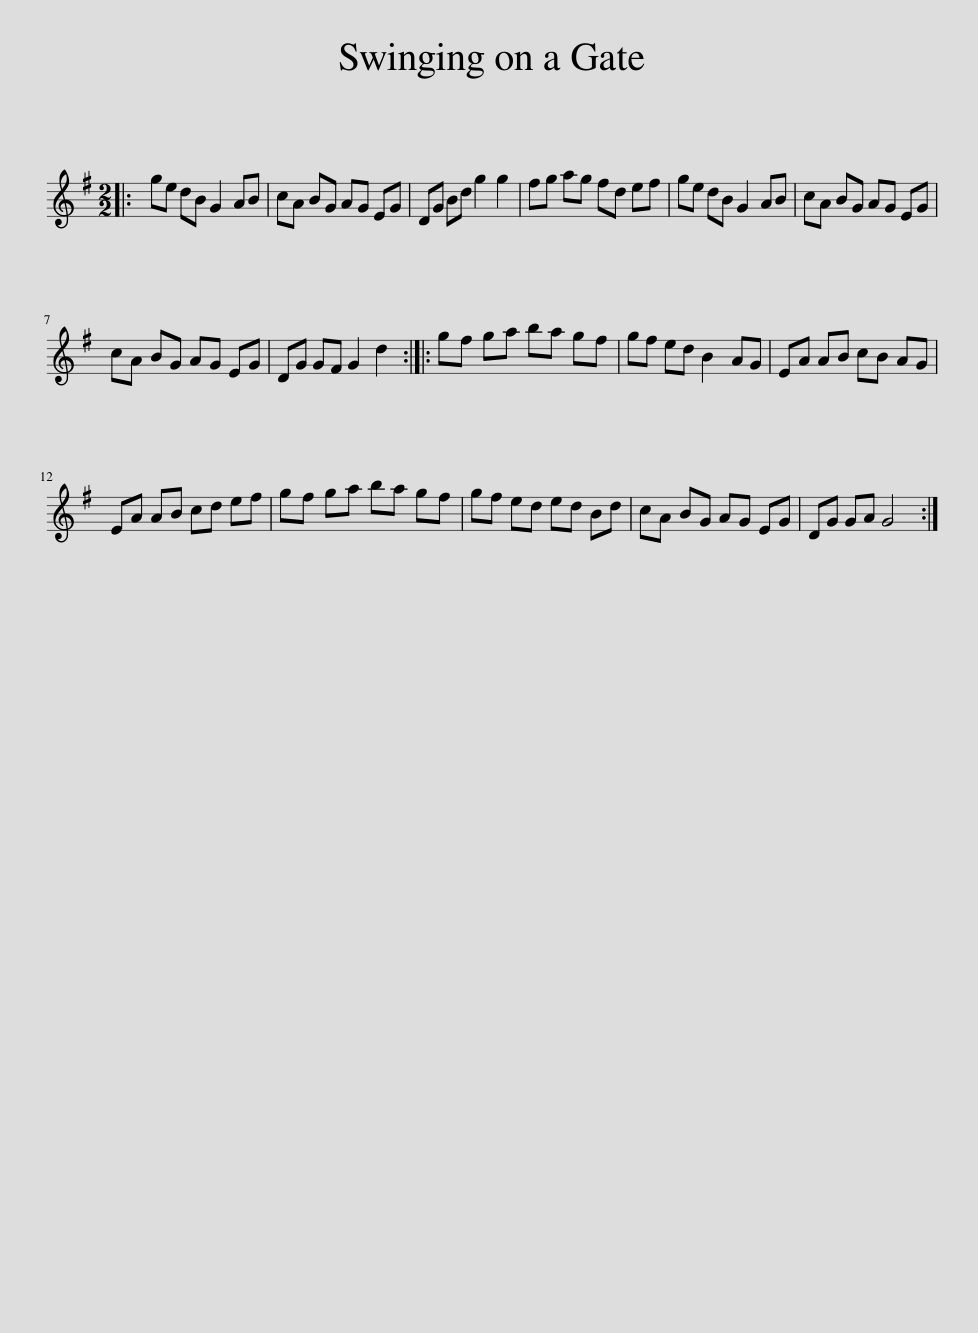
X:1
L:1/8
M:2/2
I:linebreak $
K:G
V:1 treble
V:1
|: ge dB G2 AB | cA BG AG EG | DG Bd g2 g2 | fg ag fd ef | ge dB G2 AB | %5
 cA BG AG EG |$ cA BG AG EG | DG GF G2 d2 :: gf ga ba gf | gf ed B2 AG | %10
 EA AB cB AG |$ EA AB cd ef | gf ga ba gf | gf ed ed Bd | cA BG AG EG | %15
 DG GA G4 :| %16
